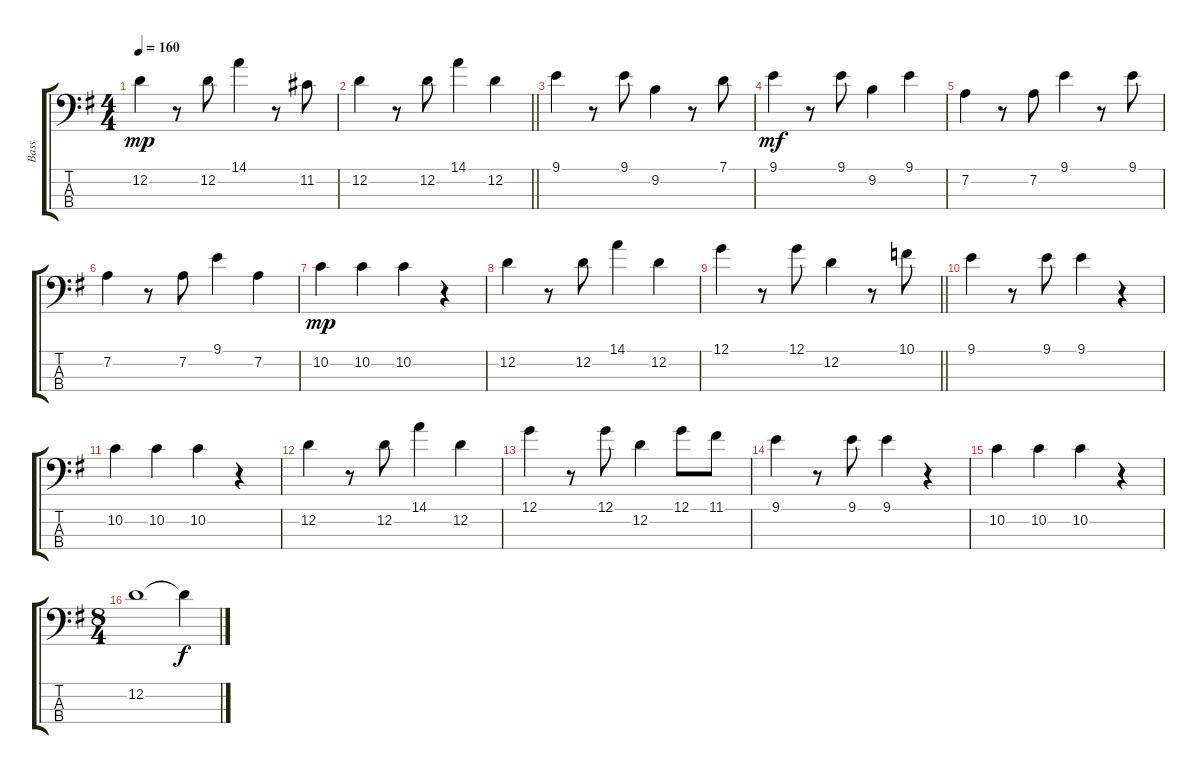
\track ("Bass" "Bass") {instrument electricbassfinger}
\staff {score tabs}
\tuning (G2 D2 A1 E1) {hide}
\ts (4 4)
\tempo 160
\clef f4
\ks g
12.2.4{dy mp} r.8 12.2.8 14.1.4 r.8 11.2.8 |
\barLineRight lightlight
12.2.4 r.8 12.2.8 14.1.4 12.2.4 |
9.1.4 r.8 9.1.8 9.2.4 r.8 7.1.8 |
9.1.4{dy mf} r.8 9.1.8 9.2.4 9.1.4 |
7.2.4 r.8 7.2.8 9.1.4 r.8 9.1.8 |
7.2.4 r.8 7.2.8 9.1.4 7.2.4 |
10.2.4{dy mp} 10.2.4 10.2.4 r.4 |
12.2.4 r.8 12.2.8 14.1.4 12.2.4 |
\barLineRight lightlight
12.1.4 r.8 12.1.8 12.2.4 r.8 10.1.8 |
9.1.4 r.8 9.1.8 9.1.4 r.4 |
10.2.4 10.2.4 10.2.4 r.4 |
12.2.4 r.8 12.2.8 14.1.4 12.2.4 |
12.1.4 r.8 12.1.8 12.2.4 12.1.8 11.1.8 |
9.1.4 r.8 9.1.8 9.1.4 r.4 |
10.2.4 10.2.4 10.2.4 r.4 |
\ts (8 4)
12.2.1 12.2{t}.4{dy f}
